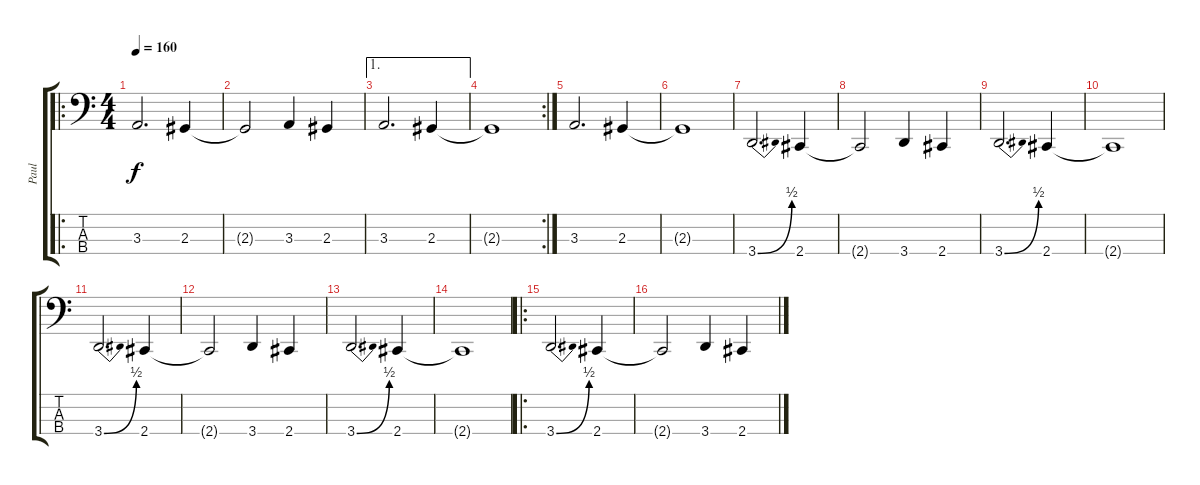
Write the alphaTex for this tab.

\track ("Paul" "Paul") {instrument electricbasspick}
\staff {score tabs}
\tuning (E2 B1 Gb1 B0) {hide}
\ro
\ts (4 4)
\tempo 160
\clef f4
\ks c
3.3.2{d dy f} 2.3.4 |
2.3{t}.2 3.3.4 2.3.4 |
\ae 1
3.3.2{d} 2.3.4 |
\rc 2
2.3{t}.1 |
3.3.2{d} 2.3.4 |
2.3{t}.1 |
3.4{be (bend 0 0 60 2)}.2{d} 2.4.4 |
2.4{t}.2 3.4.4 2.4.4 |
3.4{be (bend 0 0 60 2)}.2{d} 2.4.4 |
2.4{t}.1 |
3.4{be (bend 0 0 60 2)}.2{d} 2.4.4 |
2.4{t}.2 3.4.4 2.4.4 |
3.4{be (bend 0 0 60 2)}.2{d} 2.4.4 |
2.4{t}.1 |
\ro
3.4{be (bend 0 0 60 2)}.2{d} 2.4.4 |
2.4{t}.2 3.4.4 2.4.4
